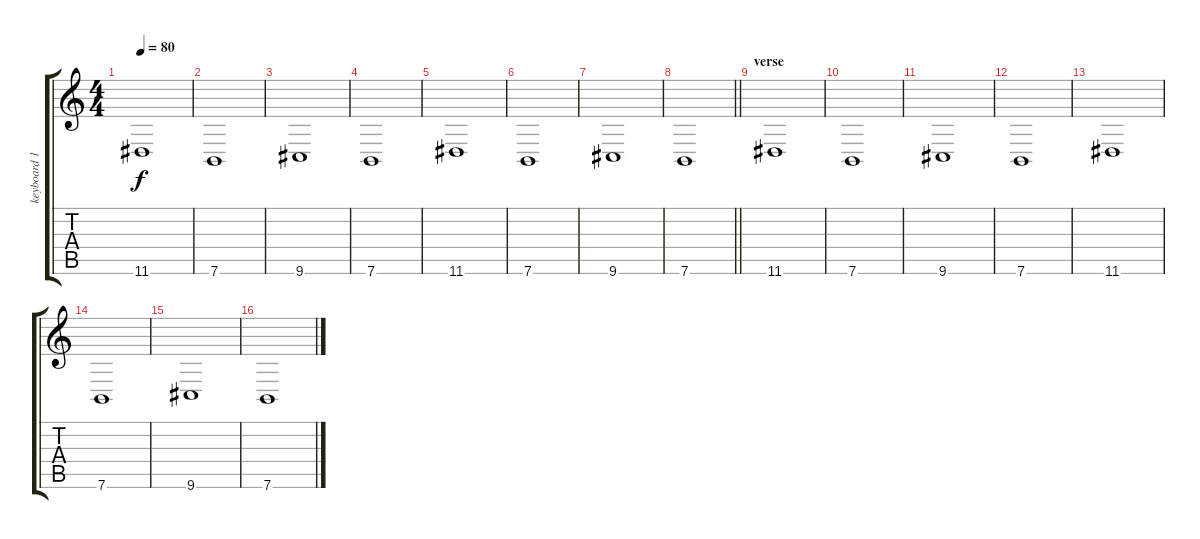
\track ("keyboard 1" "keyboard 1") {instrument whistle}
\staff {score tabs}
\tuning (E4 B3 G3 D3 A2 E2) {hide}
\ts (4 4)
\tempo 80
\clef g2
\ks c
11.6.1{dy f} |
7.6.1 |
9.6.1 |
7.6.1 |
11.6.1 |
7.6.1 |
9.6.1 |
\barLineRight lightlight
7.6.1 |
\section ("" "verse")
11.6.1 |
7.6.1 |
9.6.1 |
7.6.1 |
11.6.1 |
7.6.1 |
9.6.1 |
7.6.1
